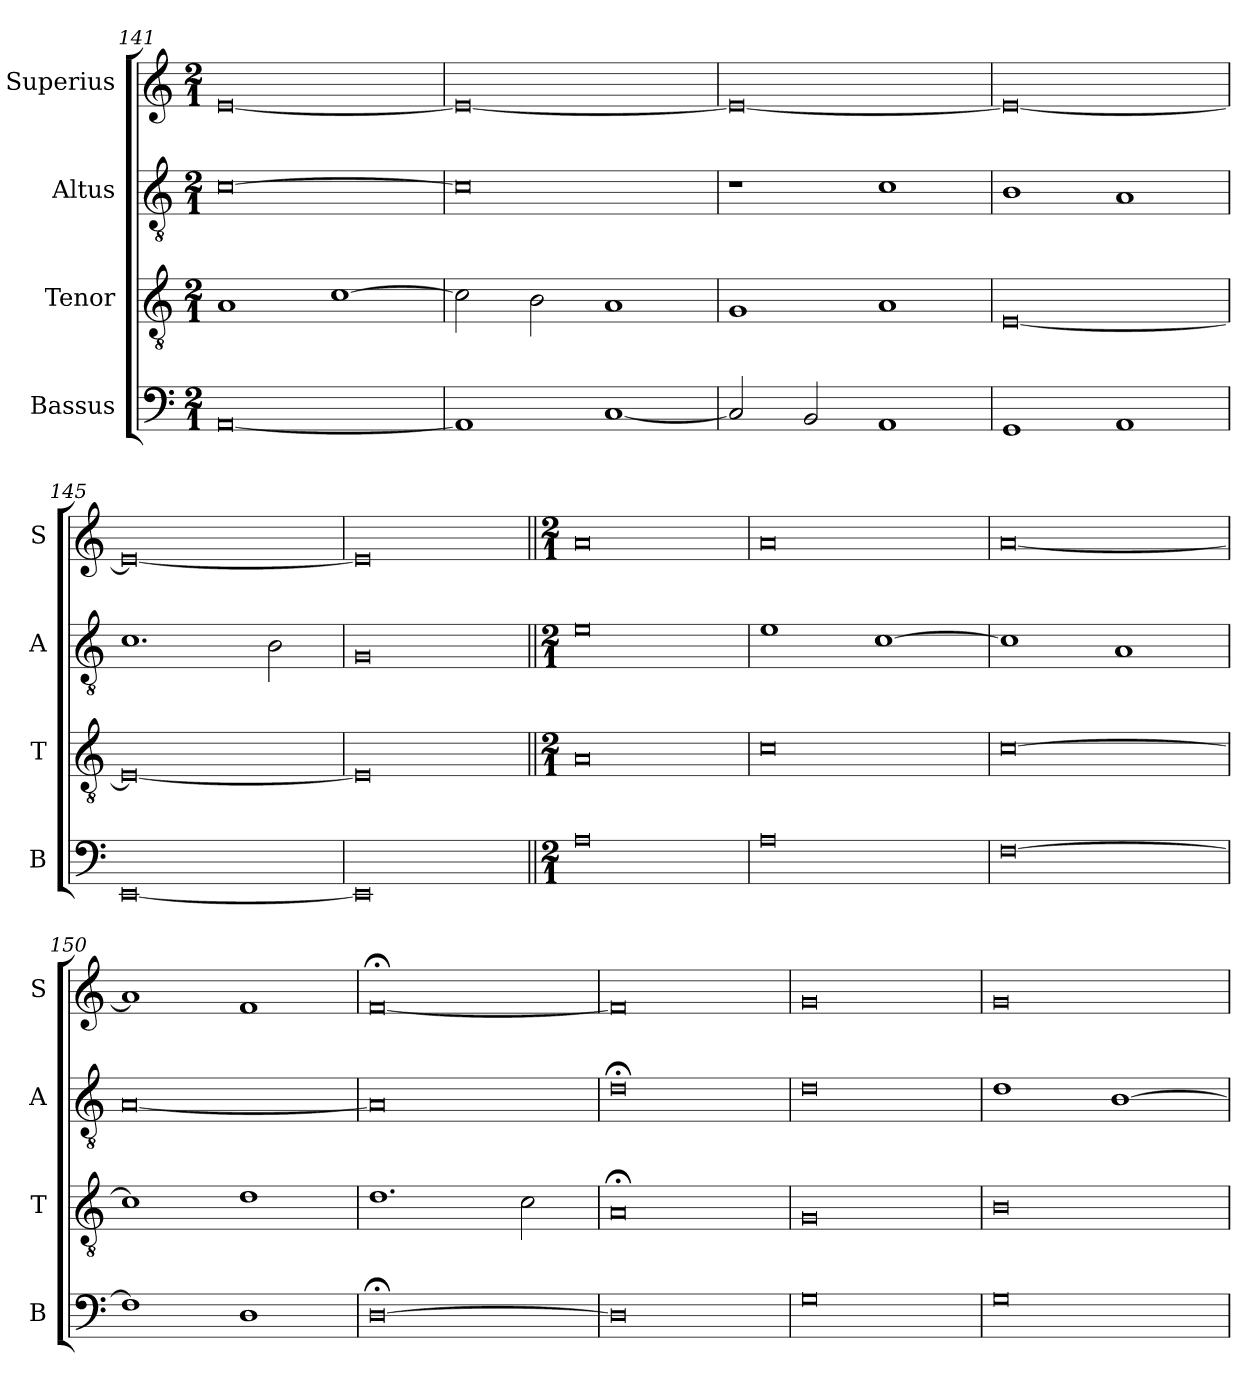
**kern	**kern	**kern	**kern
*part4	*part3	*part2	*part1
*staff4	*staff3	*staff2	*staff1
*I"Bassus	*I"Tenor	*I"Altus	*I"Superius
*I'B	*I'T	*I'A	*I'S
*clefF4	*clefGv2	*clefGv2	*clefG2
*k[]	*k[]	*k[]	*k[]
*M2/1	*M2/1	*M2/1	*M2/1
=141	=141	=141	=141
[0AA	1A	[0c	[0e
.	[1c	.	.
=142	=142	=142	=142
1AA]	2c\]	0c]	0e_
.	2B\	.	.
[1C	1A	.	.
=143	=143	=143	=143
2C/]	1G	1r	0e_
2BB/	.	.	.
1AA	1A	1c	.
=144	=144	=144	=144
1GG	[0E	1B	0e_
1AA	.	1A	.
=145	=145	=145	=145
[0EE	0E_	1.c	0e_
.	.	2B\	.
=146	=146	=146	=146
0EE]	0E]	0G	0e]
!!LO:LB:g=z
=147||	=147||	=147||	=147||
*M2/1	*M2/1	*M2/1	*M2/1
0A	0A	0e	0a
=148	=148	=148	=148
0A	0c	1e	0a
.	.	[1c	.
=149	=149	=149	=149
[0F	[0c	1c]	[0a
.	.	1A	.
=150	=150	=150	=150
1F]	1c]	[0A	1a]
1D	1d	.	1f
=151	=151	=151	=151
[0D;<	1.d	0A]	[0f;<
.	2c\	.	.
=152	=152	=152	=152
0D]	0A;<	0d;<	0f]
=153	=153	=153	=153
0G	0G	0d	0g
=154	=154	=154	=154
0G	0B	1d	0g
.	.	[1B	.
=	=	=	=
*-	*-	*-	*-
